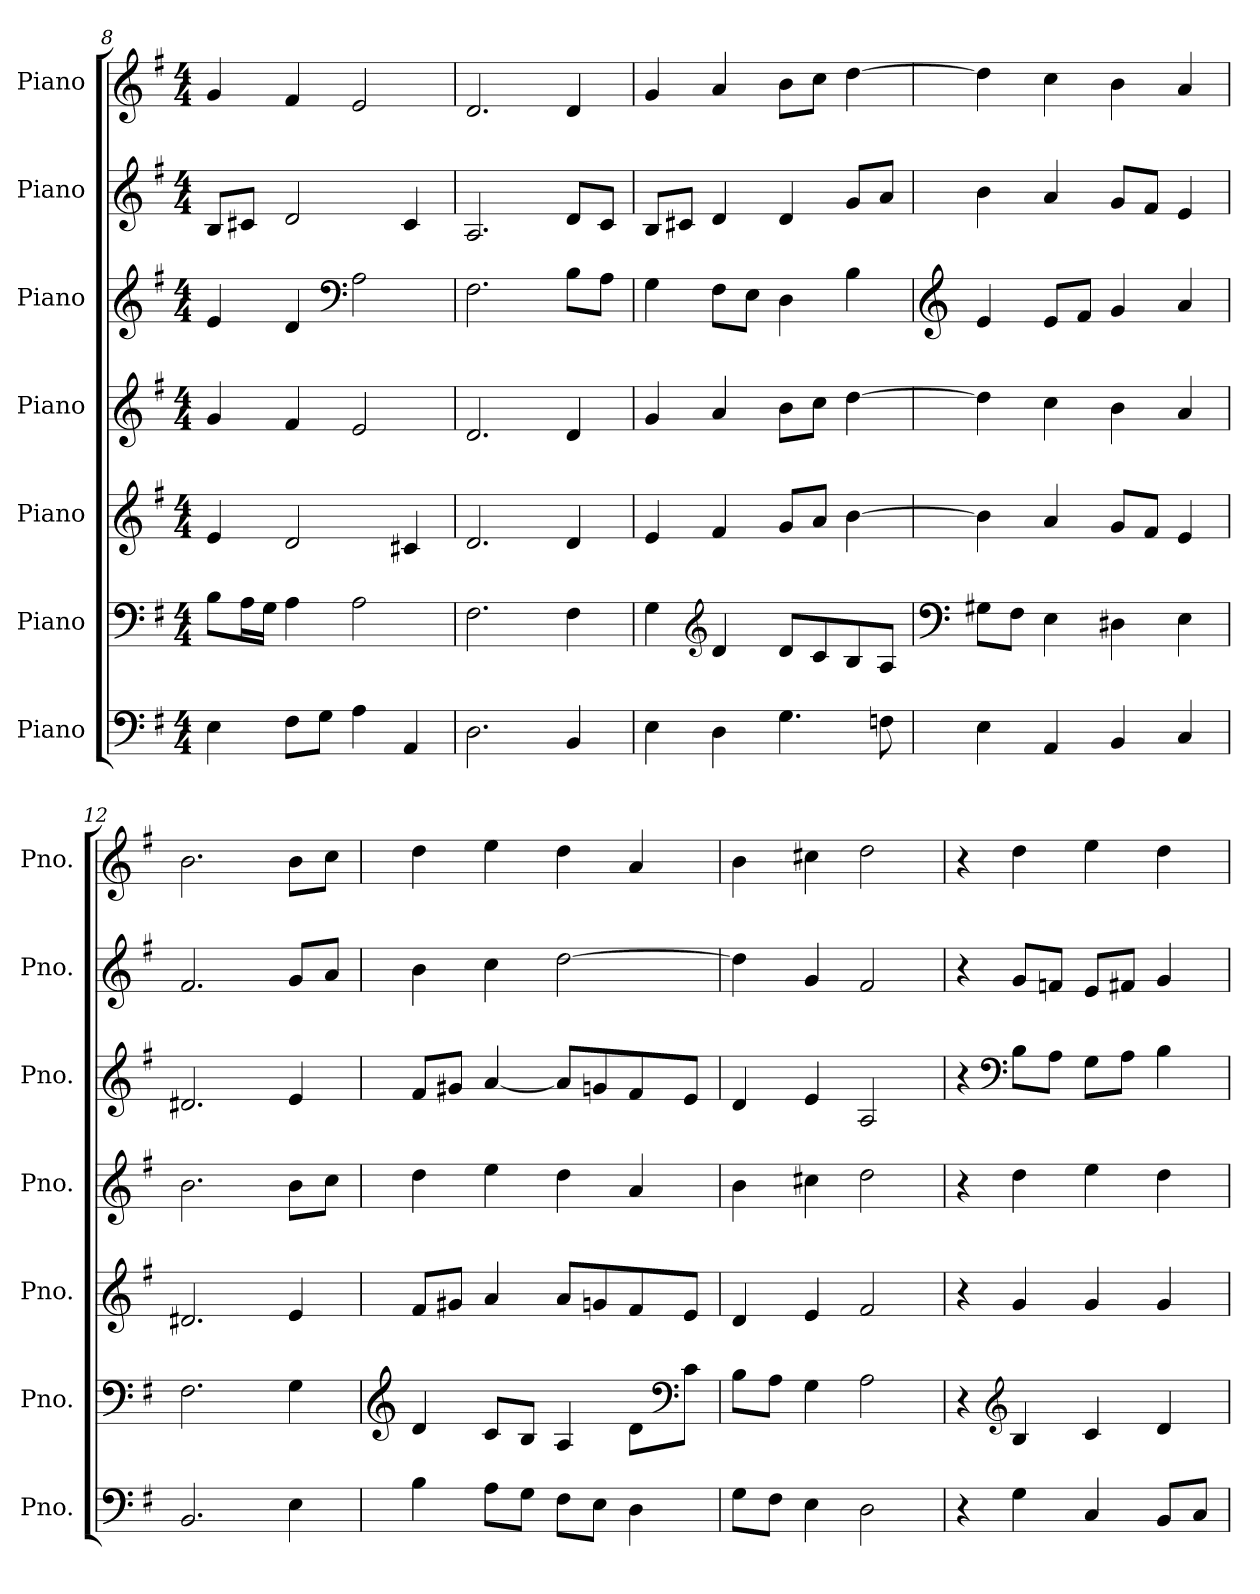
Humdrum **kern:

**kern	**kern	**kern	**kern	**kern	**kern	**kern
*part7	*part6	*part5	*part4	*part3	*part2	*part1
*staff7	*staff6	*staff5	*staff4	*staff3	*staff2	*staff1
*I"Piano	*I"Piano	*I"Piano	*I"Piano	*I"Piano	*I"Piano	*I"Piano
*I'Pno.	*I'Pno.	*I'Pno.	*I'Pno.	*I'Pno.	*I'Pno.	*I'Pno.
*clefF4	*clefF4	*clefG2	*clefG2	*clefG2	*clefG2	*clefG2
*k[f#]	*k[f#]	*k[f#]	*k[f#]	*k[f#]	*k[f#]	*k[f#]
*M4/4	*M4/4	*M4/4	*M4/4	*M4/4	*M4/4	*M4/4
=8	=8	=8	=8	=8	=8	=8
4E\	8B\L	4e/	4g/	4e/	8B/L	4g/
.	16A\L	.	.	.	8c#X/J	.
.	16G\JJ	.	.	.	.	.
8F#\L	4A\	2d/	4f#/	4d/	2d/	4f#/
8G\J	.	.	.	.	.	.
*	*	*	*	*clefF4	*	*
4A\	2A\	.	2e/	2A\	.	2e/
4AA/	.	4c#X/	.	.	4c#/	.
=9	=9	=9	=9	=9	=9	=9
2.D\	2.F#\	2.d/	2.d/	2.F#\	2.A/	2.d/
4BB/	4F#\	4d/	4d/	8B\L	8d/L	4d/
.	.	.	.	8A\J	8c/J	.
=10	=10	=10	=10	=10	=10	=10
4E\	4G\	4e/	4g/	4G\	8B/L	4g/
.	.	.	.	.	8c#X/J	.
*	*clefG2	*	*	*	*	*
4D\	4d/	4f#/	4a/	8F#\L	4d/	4a/
.	.	.	.	8E\J	.	.
4.G\	8d/L	8g/L	8b\L	4D\	4d/	8b\L
.	8c/	8a/J	8cc\J	.	.	8cc\J
.	8B/	[4b\	[4dd\	4B\	8g/L	[4dd\
8Fn\	8A/J	.	.	.	8a/J	.
=11	=11	=11	=11	=11	=11	=11
*	*clefF4	*	*	*clefG2	*	*
4E\	8G#X\L	4b\]	4dd\]	4e/	4b\	4dd\]
.	8F#\J	.	.	.	.	.
4AA/	4E\	4a/	4cc\	8e/L	4a/	4cc\
.	.	.	.	8f#/J	.	.
4BB/	4D#X\	8g/L	4b\	4g/	8g/L	4b\
.	.	8f#/J	.	.	8f#/J	.
4C/	4E\	4e/	4a/	4a/	4e/	4a/
!!LO:PB:g=z
=12	=12	=12	=12	=12	=12	=12
2.BB/	2.F#\	2.d#X/	2.b\	2.d#X/	2.f#/	2.b\
4E\	4G\	4e/	8b\L	4e/	8g/L	8b\L
.	.	.	8cc\J	.	8a/J	8cc\J
=13	=13	=13	=13	=13	=13	=13
*	*clefG2	*	*	*	*	*
4B\	4d/	8f#/L	4dd\	8f#/L	4b\	4dd\
.	.	8g#X/J	.	8g#X/J	.	.
8A\L	8c/L	4a/	4ee\	[4a/	4cc\	4ee\
8G\J	8B/J	.	.	.	.	.
8F#\L	4A/	8a/L	4dd\	8a/L]	[2dd\	4dd\
8E\J	.	8gn/	.	8gn/	.	.
4D\	8d\L	8f#/	4a/	8f#/	.	4a/
*	*clefF4	*	*	*	*	*
.	8c\J	8e/J	.	8e/J	.	.
=14	=14	=14	=14	=14	=14	=14
8G\L	8B\L	4d/	4b\	4d/	4dd\]	4b\
8F#\J	8A\J	.	.	.	.	.
4E\	4G\	4e/	4cc#X\	4e/	4g/	4cc#X\
2D\	2A\	2f#/	2dd\	2A/	2f#/	2dd\
=15	=15	=15	=15	=15	=15	=15
4r	4r	4r	4r	4r	4r	4r
*	*clefG2	*	*	*clefF4	*	*
4G\	4B/	4g/	4dd\	8B\L	8g/L	4dd\
.	.	.	.	8A\J	8fn/J	.
4C/	4c/	4g/	4ee\	8G\L	8e/L	4ee\
.	.	.	.	8A\J	8f#X/J	.
8BB/L	4d/	4g/	4dd\	4B\	4g/	4dd\
8C/J	.	.	.	.	.	.
=	=	=	=	=	=	=
*-	*-	*-	*-	*-	*-	*-
